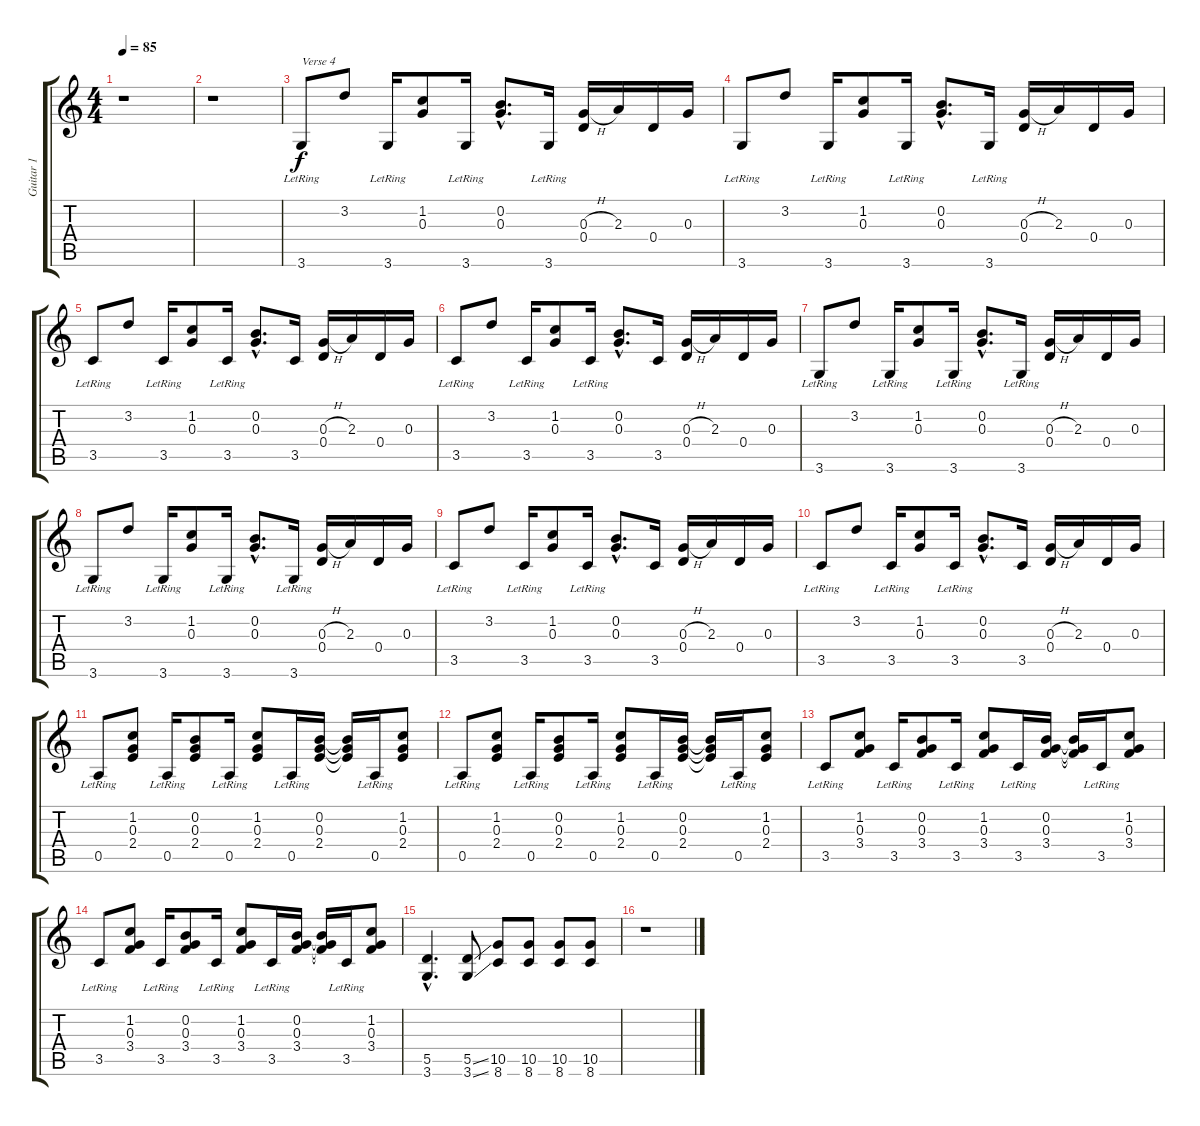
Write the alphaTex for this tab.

\track ("Guitar 1" "Guitar 1") {instrument acousticguitarsteel}
\staff {score tabs}
\tuning (E4 B3 G3 D3 A2 E2) {hide}
\ts (4 4)
\tempo 85
\clef g2
\ks c
r.1{dy f} |
r.1 |
3.6{lr}.8{txt "Verse 4"} 3.2.8 3.6{lr}.16 (1.2 0.3).8 3.6{lr}.16 (0.2{hac} 0.3{hac}).8{d} 3.6{lr}.16 (0.3{h} 0.4).16 2.3.16 0.4.16 0.3.16 |
3.6{lr}.8 3.2.8 3.6{lr}.16 (1.2 0.3).8 3.6{lr}.16 (0.2{hac} 0.3{hac}).8{d} 3.6{lr}.16 (0.3{h} 0.4).16 2.3.16 0.4.16 0.3.16 |
3.5{lr}.8 3.2.8 3.5{lr}.16 (1.2 0.3).8 3.5{lr}.16 (0.2{hac} 0.3{hac}).8{d} 3.5.16 (0.3{h} 0.4).16 2.3.16 0.4.16 0.3.16 |
3.5{lr}.8 3.2.8 3.5{lr}.16 (1.2 0.3).8 3.5{lr}.16 (0.2{hac} 0.3{hac}).8{d} 3.5.16 (0.3{h} 0.4).16 2.3.16 0.4.16 0.3.16 |
3.6{lr}.8 3.2.8 3.6{lr}.16 (1.2 0.3).8 3.6{lr}.16 (0.2{hac} 0.3{hac}).8{d} 3.6{lr}.16 (0.3{h} 0.4).16 2.3.16 0.4.16 0.3.16 |
3.6{lr}.8 3.2.8 3.6{lr}.16 (1.2 0.3).8 3.6{lr}.16 (0.2{hac} 0.3{hac}).8{d} 3.6{lr}.16 (0.3{h} 0.4).16 2.3.16 0.4.16 0.3.16 |
3.5{lr}.8 3.2.8 3.5{lr}.16 (1.2 0.3).8 3.5{lr}.16 (0.2{hac} 0.3{hac}).8{d} 3.5.16 (0.3{h} 0.4).16 2.3.16 0.4.16 0.3.16 |
3.5{lr}.8 3.2.8 3.5{lr}.16 (1.2 0.3).8 3.5{lr}.16 (0.2{hac} 0.3{hac}).8{d} 3.5.16 (0.3{h} 0.4).16 2.3.16 0.4.16 0.3.16 |
0.5{lr}.8 (1.2 0.3 2.4).8 0.5{lr}.16 (0.2 0.3 2.4).8 0.5{lr}.16 (1.2 0.3 2.4).8 0.5{lr}.16 (0.2 0.3 2.4).16 (0.2{t} 0.3{t} 2.4{t}).16 0.5{lr}.16 (1.2 0.3 2.4).8 |
0.5{lr}.8 (1.2 0.3 2.4).8 0.5{lr}.16 (0.2 0.3 2.4).8 0.5{lr}.16 (1.2 0.3 2.4).8 0.5{lr}.16 (0.2 0.3 2.4).16 (0.2{t} 0.3{t} 2.4{t}).16 0.5{lr}.16 (1.2 0.3 2.4).8 |
3.5{lr}.8 (1.2 0.3 3.4).8 3.5{lr}.16 (0.2 0.3 3.4).8 3.5{lr}.16 (1.2 0.3 3.4).8 3.5{lr}.16 (0.2 0.3 3.4).16 (0.2{t} 0.3{t} 3.4{t}).16 3.5{lr}.16 (1.2 0.3 3.4).8 |
3.5{lr}.8 (1.2 0.3 3.4).8 3.5{lr}.16 (0.2 0.3 3.4).8 3.5{lr}.16 (1.2 0.3 3.4).8 3.5{lr}.16 (0.2 0.3 3.4).16 (0.2{t} 0.3{t} 3.4{t}).16 3.5{lr}.16 (1.2 0.3 3.4).8 |
(5.5{hac} 3.6{hac}).4{d} (5.5{ss} 3.6{ss}).8 (10.5 8.6).8 (10.5 8.6).8 (10.5 8.6).8 (10.5 8.6).8 |
r.1
